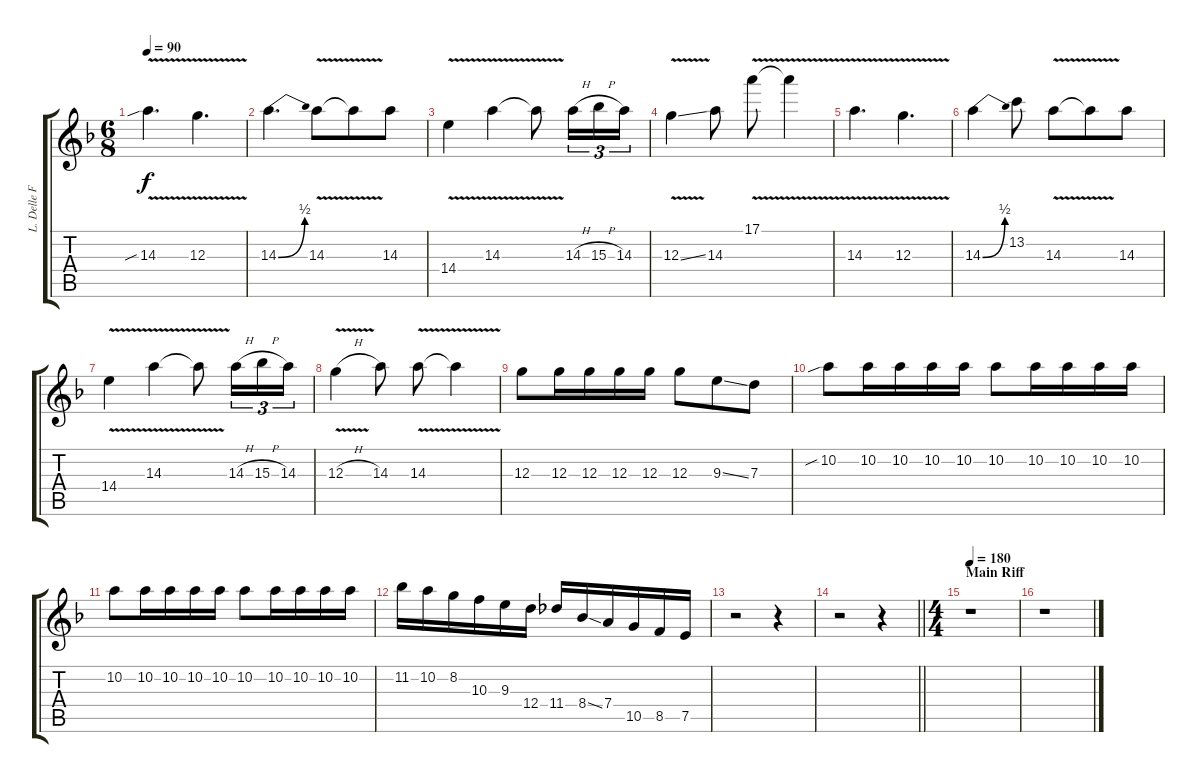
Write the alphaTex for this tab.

\track ("L. Delle Fave (Guitar Lead)" "L. Delle F") {instrument overdrivenguitar}
\staff {score tabs}
\tuning (E4 B3 G3 D3 A2 E2) {hide}
\ts (6 8)
\tempo 90
\clef g2
\ks dminor
14.3{v sib}.4{d dy f} 12.3{v}.4{d} |
14.3{be (bend 0 0 60 2)}.4{d} 14.3{v}.8 14.3{t}.8 14.3.8 |
14.4{v}.4 14.3{v}.4 14.3{t}.8 14.3{h}.16{tu (3 2)} 15.3{h}.16{tu (3 2)} 14.3.16{tu (3 2)} |
12.3{v ss}.4 14.3.8 17.1{v}.8 17.1{t}.4 |
14.3{v}.4{d} 12.3{v}.4{d} |
14.3{be (bend 0 0 60 2)}.4 13.2.8 14.3{v}.8 14.3{t}.8 14.3.8 |
14.4{v}.4 14.3{v}.4 14.3{t}.8 14.3{h}.16{tu (3 2)} 15.3{h}.16{tu (3 2)} 14.3.16{tu (3 2)} |
12.3{v h}.4 14.3.8 14.3{v}.8 14.3{t}.4 |
12.3.8 12.3.16 12.3.16 12.3.16 12.3.16 12.3.8 9.3{ss}.8 7.3.8 |
10.2{sib}.8 10.2.16 10.2.16 10.2.16 10.2.16 10.2.8 10.2.16 10.2.16 10.2.16 10.2.16 |
10.2.8 10.2.16 10.2.16 10.2.16 10.2.16 10.2.8 10.2.16 10.2.16 10.2.16 10.2.16 |
11.2.16 10.2.16 8.2.16 10.3.16 9.3.16 12.4.16 11.4.16 8.4{ss}.16 7.4.16 10.5.16 8.5.16 7.5.16 |
r.2 r.4 |
\barLineRight lightlight
r.2 r.4 |
\ts (4 4)
\section ("" "Main Riff")
\tempo 180
r.1 |
r.1
